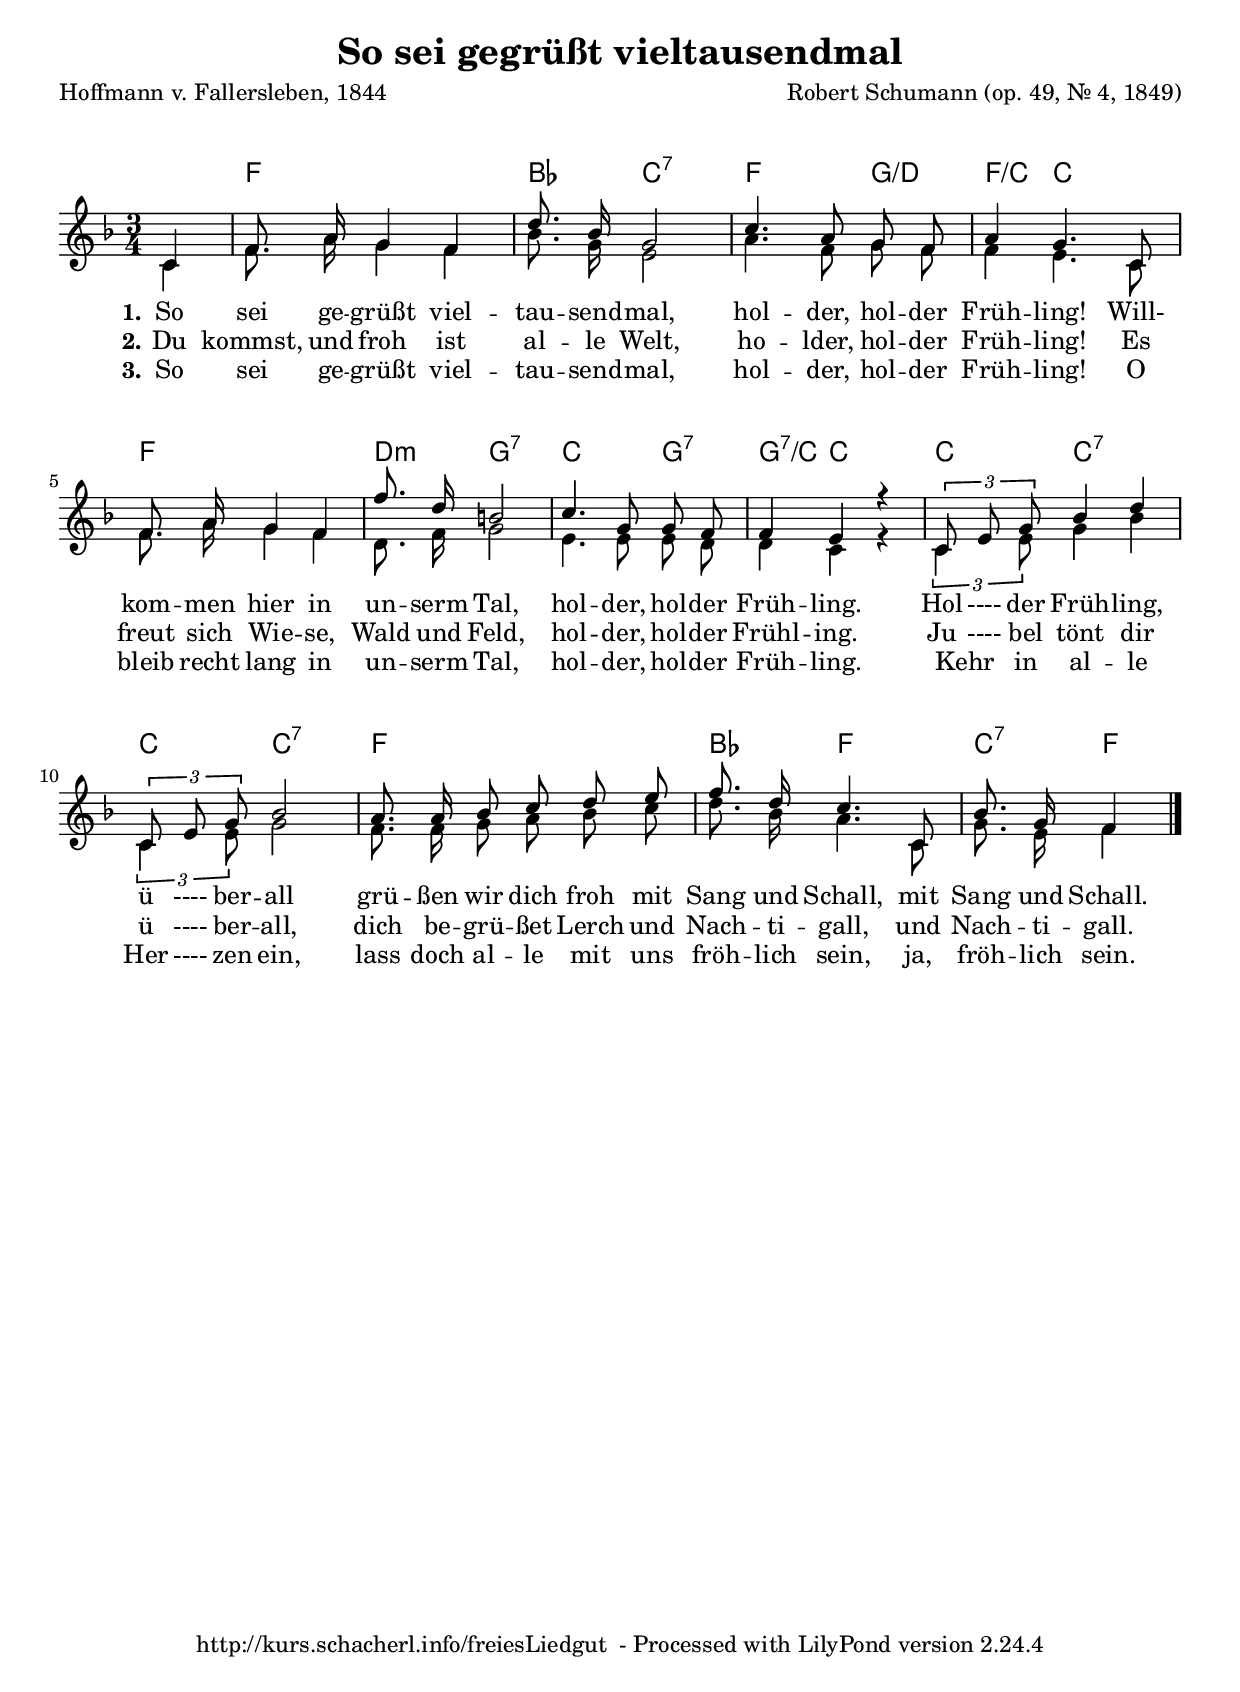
\version "2.24.1"

global = {
  \key f \major
  \time 3/4
  \autoBeamOff
}

akkorde = \chords {s4 f2. bes4 c2:7 f2 g4:/d f4:/c c2
    f2. d4:m g2:7 c2 g4:7 g4:7/c c2 c4 c2:7
    c4 c2:7 f2. bes4 f2 c4:7 f4}

sopran = \relative c' {
  \global
   \partial 4
   c4 | f8. a16 g4 f | d'8. bes16 g2 | c4. a8 g f | a4g4. c,8 | \break
    f8. a16 g4 f | f'8. d16 b2 | c4. g8 g f | f4 e r | \times 2/3 {c8 e g} bes4 d| \break
    \times 2/3 {c,8 e g} bes2 |  a8. a16 bes8 c d e | f8. d16 c4. c,8| bes'8. g16 f4 
   \break
   \bar "|."
}

alt = \relative c' {
  \global
  \partial 4
  c4 | f8. a16 g4 f4 | bes8. g16 e2 |a4. f8 g f | f4e4. c8 | \break
   f8. a16 g4 f4 | d8. f16 g2 | e4. e8 e d | d4 c r | \times 2/3 {c4 e8} g4 bes |
   \times 2/3 {c,4 e8} g2 | f8. f16 g8 a bes c | d8. bes16 a4. c,8 | g'8. e16 f4 
   \break
   \bar "|."
}


lyricsS = \lyricmode {
  \set stanza = "1."
  So sei ge -- grüßt viel -- tau -- send -- mal, hol -- der, hol -- der Früh -- ling! Will-
kom -- men hier in un -- serm Tal, hol -- der, hol -- der Früh -- ling.
Hol ---- der Früh -- ling, ü ---- ber -- all grü -- ßen wir dich froh mit
Sang und Schall, mit Sang und Schall.
}

lyricsSTwo = \lyricmode {
  \set stanza = "2."
  Du kommst, und froh ist al -- le Welt, ho -- lder, hol -- der Früh -- ling! Es
freut sich Wie -- se, Wald und Feld, hol -- der, hol -- der Frühl -- ing.
Ju ---- bel tönt dir ü ---- ber -- all, dich be -- grü -- ßet Lerch und
Nach -- ti -- gall, und Nach -- ti -- gall.
}

lyricsSThree = \lyricmode {
  \set stanza = "3."
  So sei ge -- grüßt viel -- tau -- send -- mal, hol -- der, hol -- der Früh -- ling! O
bleib recht lang in un -- serm Tal, hol -- der, hol -- der Früh -- ling.
Kehr _ in al -- le Her ---- zen ein, lass doch al -- le mit uns
fröh -- lich sein, ja, fröh -- lich sein.
}



fusszeile = \markup{
  \with-url #"http://kurs.schacherl.info/freiesLiedgut" {
  http://kurs.schacherl.info/freiesLiedgut
  }
  \with-url #"https://lilypond.org/"{" - Processed with LilyPond version"  #(lilypond-version)}
}


\paper {
  indent = 0
  %paper-height = 15\cm
  top-margin = 15
  %bottom-margin = 0
  markup-system-spacing.padding = #5
  system-system-spacing =
    #'((basic-distance . 12) 
       (minimum-distance . 8)
       (padding . 5)
       (stretchability . 60)) 
    % defaults: 12, 8, 1, 60
}

\header {
  title = "So sei gegrüßt vieltausendmal"
  poet = "Hoffmann v. Fallersleben, 1844" 
  composer = "Robert Schumann (op. 49, Nr. 4, 1849)"
  arranger = ""
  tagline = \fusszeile
}


\score {
 <<
      \akkorde
      \new Staff = "zweistimmig" 
      <<
        \new Voice = "voiceSopran" {
          \voiceOne
          \sopran
        }
        \new Lyrics \lyricsto "voiceSopran" \lyricsS
        \new Lyrics \lyricsto "voiceSopran" \lyricsSTwo
        \new Lyrics \lyricsto "voiceSopran" \lyricsSThree
        \new Voice = "voiceAlt" {
          \voiceTwo
          \alt
        }
        %Alt Lyrics unten
        %\addlyrics {\lyricsA}
      >>
 >>
  \layout{
  }
}


\score {
    \new ChoirStaff <<
      \new Staff = "zweistimmig" {
      <<
        \new Voice = "voiceSopran" {
          \voiceOne
          \sopran
        }
        \new Voice = "voiceAlt" {
          \voiceTwo
          \alt
        }
        %Alt Lyrics unten
        %\addlyrics {\lyricsA}
      >>
      }
      >>
 
  \midi{
    \tempo 4 = 75
  }
}

